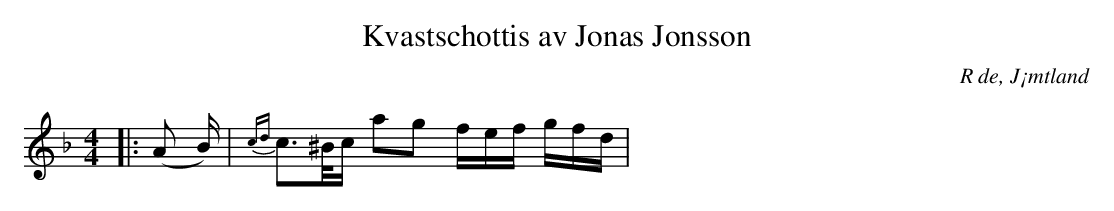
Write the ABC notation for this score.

X:1
T:Kvastschottis av Jonas Jonsson
O:R de, J¡mtland
M:4/4
L:1/16
K:F
|: (A2 B) | {cd}c2>^Bc a2g2 3fef 3gfd |
